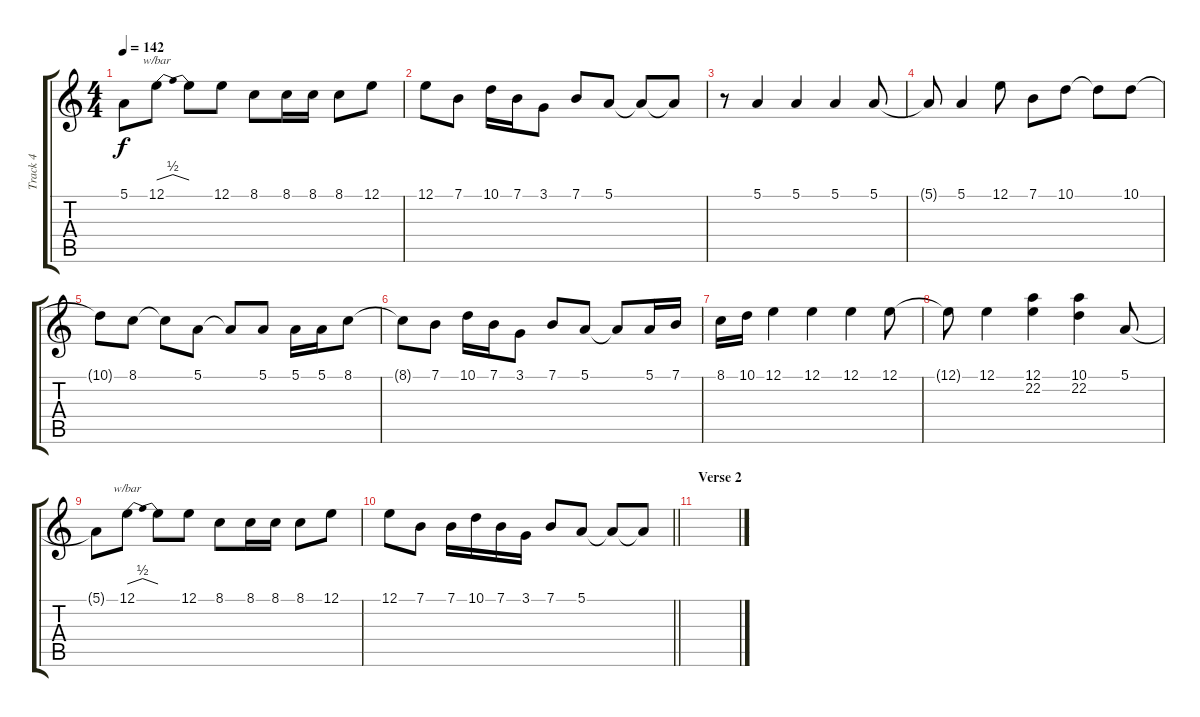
\track ("Track 4" "Track 4") {instrument flute}
\staff {score tabs}
\tuning (E4 B3 G3 D3 A2 E2) {hide}
\ts (4 4)
\tempo 142
\clef g2
\ks c
5.1{t}.8{dy f} 12.1.8{tbe (dip default 0 0 30 2 60 0)} 12.1{t}.8 12.1.8 8.1.8 8.1.16 8.1.16 8.1.8 12.1.8 |
12.1.8 7.1.8 10.1.16 7.1.16 3.1.8 7.1.8 5.1.8 5.1{t}.8 5.1{t}.8 |
r.8 5.1.4 5.1.4 5.1.4 5.1.8 |
5.1{t}.8 5.1.4 12.1.8 7.1.8 10.1.8 10.1{t}.8 10.1.8 |
10.1{t}.8 8.1.8 8.1{t}.8 5.1.8 5.1{t}.8 5.1.8 5.1.16 5.1.16 8.1.8 |
8.1{t}.8 7.1.8 10.1.16 7.1.16 3.1.8 7.1.8 5.1.8 5.1{t}.8 5.1.16 7.1.16 |
8.1.16 10.1.16 12.1.4 12.1.4 12.1.4 12.1.8 |
12.1{t}.8 12.1.4 (12.1 22.2).4 (10.1 22.2).4 5.1.8 |
5.1{t}.8 12.1.8{tbe (dip default 0 0 30 2 60 0)} 12.1{t}.8 12.1.8 8.1.8 8.1.16 8.1.16 8.1.8 12.1.8 |
\barLineRight lightlight
12.1.8 7.1.8 7.1.16 10.1.16 7.1.16 3.1.16 7.1.8 5.1.8 5.1{t}.8 5.1{t}.8 |
\section ("" "Verse 2")
